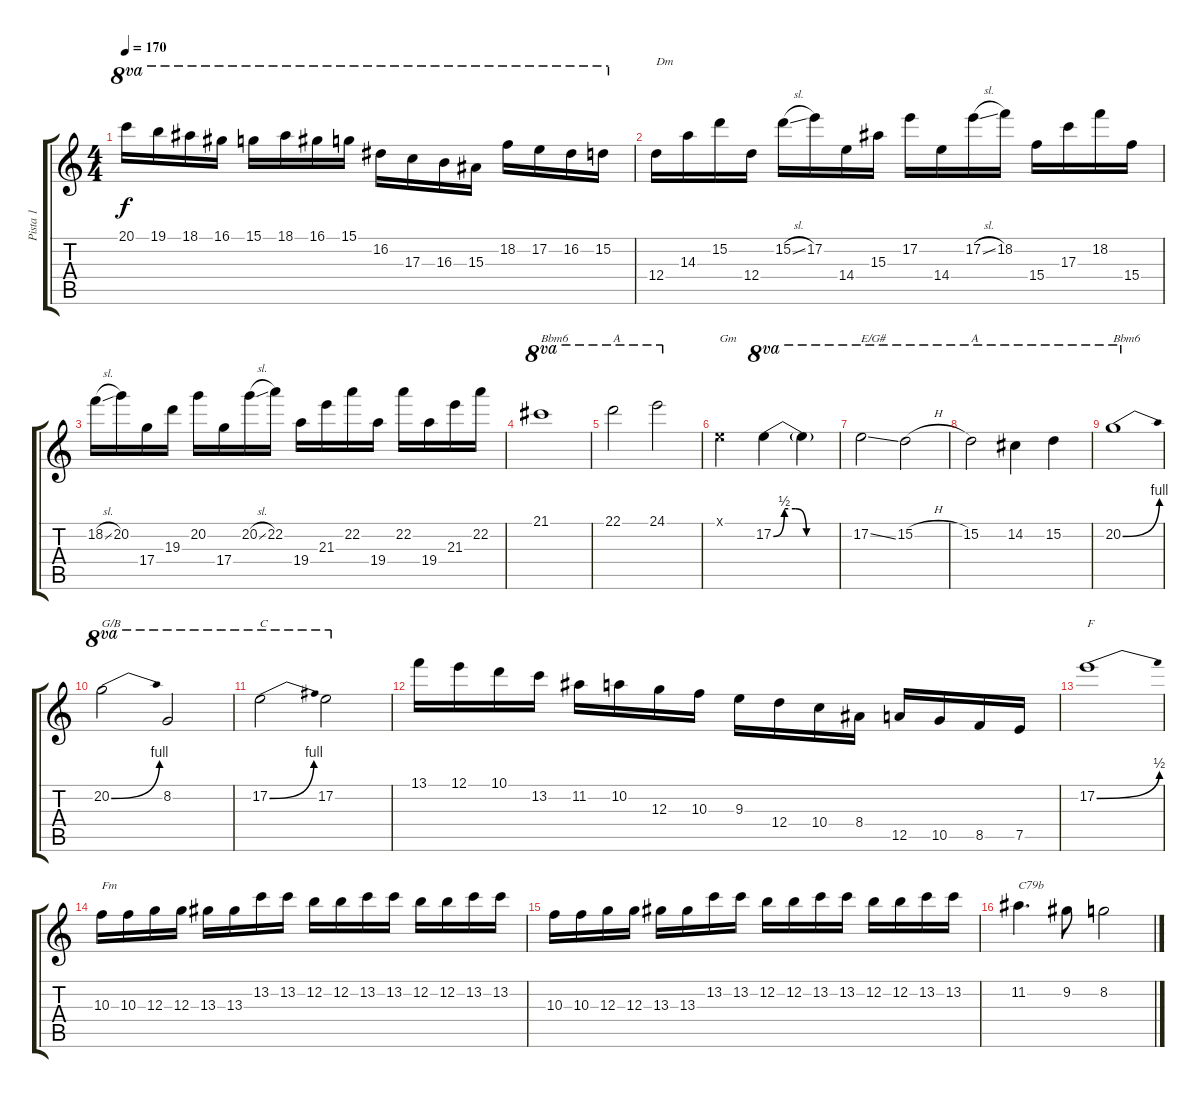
\track ("Pista 1" "Pista 1") {instrument distortionguitar}
\staff {score tabs}
\tuning (E4 B3 G3 D3 A2 E2) {hide}
\ts (4 4)
\tempo 170
\clef g2
\ks c
20.1.16{ot 8va dy f} 19.1.16{ot 8va} 18.1.16{ot 8va} 16.1.16{ot 8va} 15.1.16{ot 8va} 18.1.16{ot 8va} 16.1.16{ot 8va} 15.1.16{ot 8va} 16.2.16{ot 8va} 17.3.16{ot 8va} 16.3.16{ot 8va} 15.3.16{ot 8va} 18.2.16{ot 8va} 17.2.16{ot 8va} 16.2.16{ot 8va} 15.2.16{ot 8va} |
12.4.16{txt "Dm"} 14.3.16 15.2.16 12.4.16 15.2{sl}.16 17.2.16 14.4.16 15.3.16 17.2.16 14.4.16 17.2{sl}.16 18.2.16 15.4.16 17.3.16 18.2.16 15.4.16 |
18.2{sl}.16 20.2.16 17.4.16 19.3.16 20.2.16 17.4.16 20.2{sl}.16 22.2.16 19.4.16 21.3.16 22.2.16 19.4.16 22.2.16 19.4.16 21.3.16 22.2.16 |
21.1.1{ot 8va txt "Bbm6"} |
22.1.2{ot 8va txt "A"} 24.1.2{ot 8va} |
0.1{x}.2{txt "Gm"} 17.2{be (custom 0 0 10 2 20 2 30 0 60 0)}.4{ot 8va} 17.2{t}.4{ot 8va} |
17.2{ss}.2{ot 8va txt "E/G#"} 15.2{h}.2{ot 8va} |
15.2.2{ot 8va txt "A"} 14.2.4{ot 8va} 15.2.4{ot 8va} |
20.2{be (bend 0 0 60 4)}.1{ot 8va txt "Bbm6"} |
20.2{be (bend 0 0 60 4)}.2{ot 8va txt "G/B"} 8.2.2{ot 8va} |
17.2{be (bend 0 0 60 4)}.2{ot 8va txt "C"} 17.2.2{ot 8va} |
13.1.16 12.1.16 10.1.16 13.2.16 11.2.16 10.2.16 12.3.16 10.3.16 9.3.16 12.4.16 10.4.16 8.4.16 12.5.16 10.5.16 8.5.16 7.5.16 |
17.2{be (bend 0 0 60 2)}.1{txt "F"} |
10.3.16{txt "Fm"} 10.3.16 12.3.16 12.3.16 13.3.16 13.3.16 13.2.16 13.2.16 12.2.16 12.2.16 13.2.16 13.2.16 12.2.16 12.2.16 13.2.16 13.2.16 |
10.3.16 10.3.16 12.3.16 12.3.16 13.3.16 13.3.16 13.2.16 13.2.16 12.2.16 12.2.16 13.2.16 13.2.16 12.2.16 12.2.16 13.2.16 13.2.16 |
11.2.4{d txt "C79b"} 9.2.8 8.2.2
